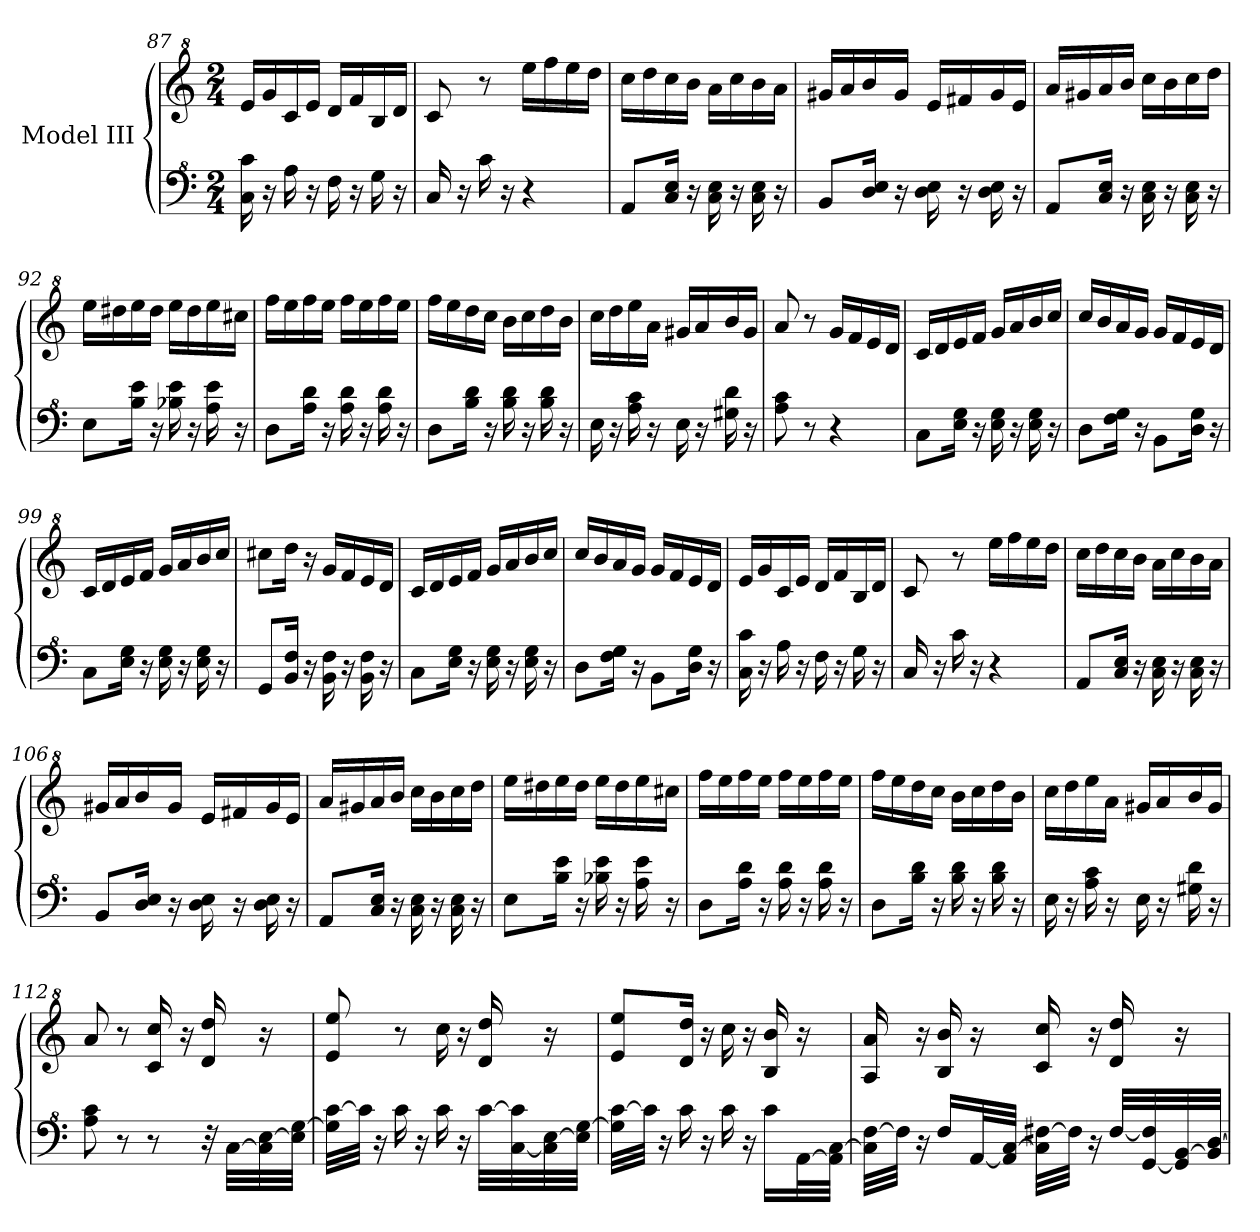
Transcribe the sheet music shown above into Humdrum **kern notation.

**kern	**kern
*part1	*part1
*staff2	*staff1
*I"Model III	*
*clefF^4	*clefG^2
*k[]	*k[]
*M2/4	*M2/4
=87	=87
16c\ 16cc\	16ee/LL
16r	16gg/
16a\	16cc/
16r	16ee/JJ
16f\	16dd/LL
16r	16ff/
16g\	16b/
16r	16dd/JJ
=88	=88
16c/	8cc/
16r	.
16cc\	8r
16r	.
4r	16eee\LL
.	16fff\
.	16eee\
.	16ddd\JJ
!!LO:PB:g=z
=89	=89
8A/L	16ccc\LL
.	16ddd\
16c/ 16e/Jk	16ccc\
16r	16bb\JJ
16c\ 16e\	16aa\LL
16r	16ccc\
16c\ 16e\	16bb\
16r	16aa\JJ
=90	=90
8B/L	16gg#X/LL
.	16aa/
16d/ 16e/Jk	16bb/
16r	16gg#/JJ
16d\ 16e\	16ee/LL
16r	16ff#X/
16d\ 16e\	16gg#/
16r	16ee/JJ
=91	=91
8A/L	16aa/LL
.	16gg#X/
16c/ 16e/Jk	16aa/
16r	16bb/JJ
16c\ 16e\	16ccc\LL
16r	16bb\
16c\ 16e\	16ccc\
16r	16ddd\JJ
=92	=92
8e\L	16eee\LL
.	16ddd#X\
16b\ 16ee\Jk	16eee\
16r	16ddd#\JJ
16b-X\ 16ee\	16eee\LL
16r	16ddd#\
16a\ 16ee\	16eee\
16r	16ccc#X\JJ
!!LO:LB:g=z
=93	=93
8d\L	16fff\LL
.	16eee\
16a\ 16dd\Jk	16fff\
16r	16eee\JJ
16a\ 16dd\	16fff\LL
16r	16eee\
16a\ 16dd\	16fff\
16r	16eee\JJ
=94	=94
8d\L	16fff\LL
.	16eee\
16b\ 16dd\Jk	16ddd\
16r	16ccc\JJ
16b\ 16dd\	16bb\LL
16r	16ccc\
16b\ 16dd\	16ddd\
16r	16bb\JJ
=95	=95
16e\	16ccc\LL
16r	16ddd\
16a\ 16cc\	16eee\
16r	16aa\JJ
16e\	16gg#X/LL
16r	16aa/
16g#X\ 16dd\	16bb/
16r	16gg#/JJ
=96	=96
8a\ 8cc\	8aa/
8r	8r
4r	16gg/LL
.	16ff/
.	16ee/
.	16dd/JJ
=97	=97
8c\L	16cc/LL
.	16dd/
16e\ 16g\Jk	16ee/
16r	16ff/JJ
16e\ 16g\	16gg/LL
16r	16aa/
16e\ 16g\	16bb/
16r	16ccc/JJ
!!LO:LB:g=z
=98	=98
8d\L	16ccc/LL
.	16bb/
16f\ 16g\Jk	16aa/
16r	16gg/JJ
8B\L	16gg/LL
.	16ff/
16d\ 16g\Jk	16ee/
16r	16dd/JJ
=99	=99
8c\L	16cc/LL
.	16dd/
16e\ 16g\Jk	16ee/
16r	16ff/JJ
16e\ 16g\	16gg/LL
16r	16aa/
16e\ 16g\	16bb/
16r	16ccc/JJ
=100	=100
8G/L	8ccc#X\L
16B/ 16f/Jk	16ddd\Jk
16r	16r
16B\ 16f\	16gg/LL
16r	16ff/
16B\ 16f\	16ee/
16r	16dd/JJ
=101	=101
8c\L	16cc/LL
.	16dd/
16e\ 16g\Jk	16ee/
16r	16ff/JJ
16e\ 16g\	16gg/LL
16r	16aa/
16e\ 16g\	16bb/
16r	16ccc/JJ
=102	=102
8d\L	16ccc/LL
.	16bb/
16f\ 16g\Jk	16aa/
16r	16gg/JJ
8B\L	16gg/LL
.	16ff/
16d\ 16g\Jk	16ee/
16r	16dd/JJ
!!LO:LB:g=z
=103	=103
16c\ 16cc\	16ee/LL
16r	16gg/
16a\	16cc/
16r	16ee/JJ
16f\	16dd/LL
16r	16ff/
16g\	16b/
16r	16dd/JJ
=104	=104
16c/	8cc/
16r	.
16cc\	8r
16r	.
4r	16eee\LL
.	16fff\
.	16eee\
.	16ddd\JJ
=105	=105
8A/L	16ccc\LL
.	16ddd\
16c/ 16e/Jk	16ccc\
16r	16bb\JJ
16c\ 16e\	16aa\LL
16r	16ccc\
16c\ 16e\	16bb\
16r	16aa\JJ
=106	=106
8B/L	16gg#X/LL
.	16aa/
16d/ 16e/Jk	16bb/
16r	16gg#/JJ
16d\ 16e\	16ee/LL
16r	16ff#X/
16d\ 16e\	16gg#/
16r	16ee/JJ
!!LO:LB:g=z
=107	=107
8A/L	16aa/LL
.	16gg#X/
16c/ 16e/Jk	16aa/
16r	16bb/JJ
16c\ 16e\	16ccc\LL
16r	16bb\
16c\ 16e\	16ccc\
16r	16ddd\JJ
=108	=108
8e\L	16eee\LL
.	16ddd#X\
16b\ 16ee\Jk	16eee\
16r	16ddd#\JJ
16b-X\ 16ee\	16eee\LL
16r	16ddd#\
16a\ 16ee\	16eee\
16r	16ccc#X\JJ
=109	=109
8d\L	16fff\LL
.	16eee\
16a\ 16dd\Jk	16fff\
16r	16eee\JJ
16a\ 16dd\	16fff\LL
16r	16eee\
16a\ 16dd\	16fff\
16r	16eee\JJ
=110	=110
8d\L	16fff\LL
.	16eee\
16b\ 16dd\Jk	16ddd\
16r	16ccc\JJ
16b\ 16dd\	16bb\LL
16r	16ccc\
16b\ 16dd\	16ddd\
16r	16bb\JJ
!!LO:PB:g=z
=111	=111
16e\	16ccc\LL
16r	16ddd\
16a\ 16cc\	16eee\
16r	16aa\JJ
16e\	16gg#X/LL
16r	16aa/
16g#X\ 16dd\	16bb/
16r	16gg#/JJ
=112	=112
8a\ 8cc\	8aa/
8r	8r
8r	16cc/ 16ccc/
.	16r
32r	16dd/ 16ddd/
[32c\LLL	.
32c\] [32e\	16r
32e\] [32g\JJJ	.
=113	=113
32g\] [32cc\LLL	8ee/ 8eee/
32cc\JJJ]	.
16r	.
16cc\	8r
16r	.
16cc\	16ccc\
16r	16r
[32cc\LLL	16dd/ 16ddd/
[32c\ 32cc\]	.
32c\] [32e\	16r
32e\] [32g\JJJ	.
!!LO:LB:g=z
=114	=114
32g\] [32cc\LLL	8ee/ 8eee/L
32cc\JJJ]	.
16r	.
16cc\	16dd/ 16ddd/Jk
16r	16r
16cc\	16ccc\
16r	16r
16cc\LL	16b/ 16bb/
[32A\L	16r
32A\] [32c\JJJ	.
=115	=115
32c\] [32f\LLL	16a/ 16aa/
32f\JJJ]	.
16r	16r
16f/LL	16b/ 16bb/
[32A/L	16r
32A/] [32c/JJJ	.
32c\] [32f#X\LLL	16cc/ 16ccc/
32f#\JJJ]	.
16r	16r
[32f#/LLL	16dd/ 16ddd/
[32G/ 32f#/]	.
32G/] [32B/	16r
32B/] [32d/JJJ	.
=	=
*-	*-
